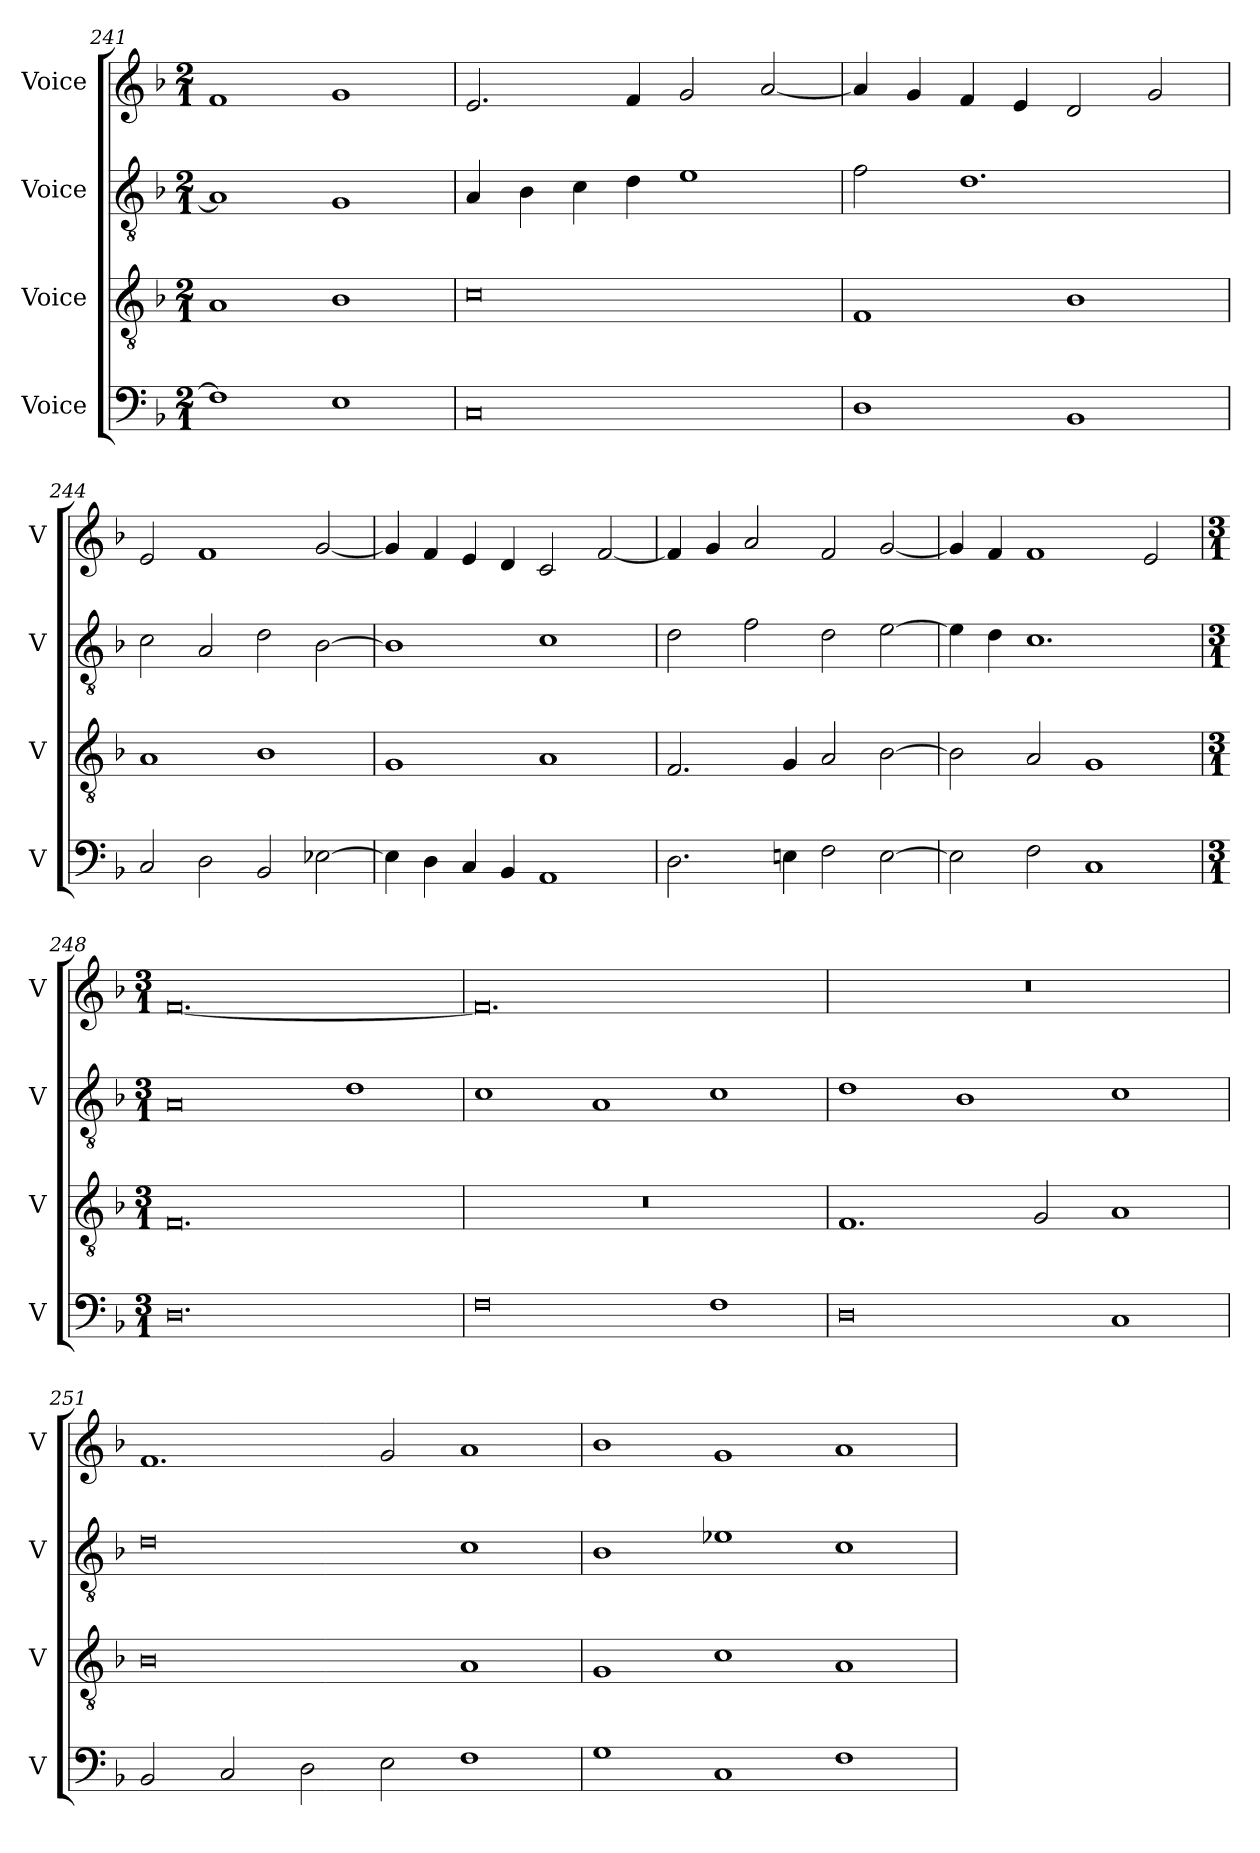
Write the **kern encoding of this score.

**kern	**kern	**kern	**kern
*part4	*part3	*part2	*part1
*staff4	*staff3	*staff2	*staff1
*I"Voice	*I"Voice	*I"Voice	*I"Voice
*I'V	*I'V	*I'V	*I'V
*clefF4	*clefGv2	*clefGv2	*clefG2
*k[b-]	*k[b-]	*k[b-]	*k[b-]
*M2/1	*M2/1	*M2/1	*M2/1
=241	=241	=241	=241
1F]	1A	1A]	1f
1E	1B-	1G	1g
=242	=242	=242	=242
0C	0c	4A/	2.e/
.	.	4B-\	.
.	.	4c\	.
.	.	4d\	4f/
.	.	1e	2g/
.	.	.	[2a/
!!LO:LB:g=z
=243	=243	=243	=243
1D	1F	2f\	4a/]
.	.	.	4g/
.	.	1.d	4f/
.	.	.	4e/
1BB-	1B-	.	2d/
.	.	.	2g/
=244	=244	=244	=244
2C/	1A	2c\	2e/
2D\	.	2A/	1f
2BB-/	1B-	2d\	.
[2E-X\	.	[2B-\	[2g/
=245	=245	=245	=245
4E-\]	1G	1B-]	4g/]
4D\	.	.	4f/
4C/	.	.	4e/
4BB-/	.	.	4d/
1AA	1A	1c	2c/
.	.	.	[2f/
!!LO:LB:g=z
=246	=246	=246	=246
2.D\	2.F/	2d\	4f/]
.	.	.	4g/
.	.	2f\	2a/
4En\	4G/	.	.
2F\	2A/	2d\	2f/
[2E\	[2B-\	[2e\	[2g/
=247	=247	=247	=247
2E\]	2B-\]	4e\]	4g/]
.	.	4d\	4f/
2F\	2A/	1.c	1f
1C	1G	.	.
.	.	.	2e/
=248	=248	=248	=248
*M3/1	*M3/1	*M3/1	*M3/1
0.D	0.F	0A	[0.f
.	.	1d	.
!!LO:PB:g=z
=249	=249	=249	=249
0F	0.r	1c	0.f]
.	.	1A	.
1F	.	1c	.
=250	=250	=250	=250
0D	1.F	1d	0.r
.	.	1B-	.
.	2G/	.	.
1C	1A	1c	.
=251	=251	=251	=251
2BB-/	0B-	0d	1.f
2C/	.	.	.
2D\	.	.	.
2E\	.	.	2g/
1F	1A	1c	1a
!!LO:LB:g=z
=252	=252	=252	=252
1G	1G	1B-	1b-
1C	1c	1e-X	1g
1F	1A	1c	1a
=	=	=	=
*-	*-	*-	*-
